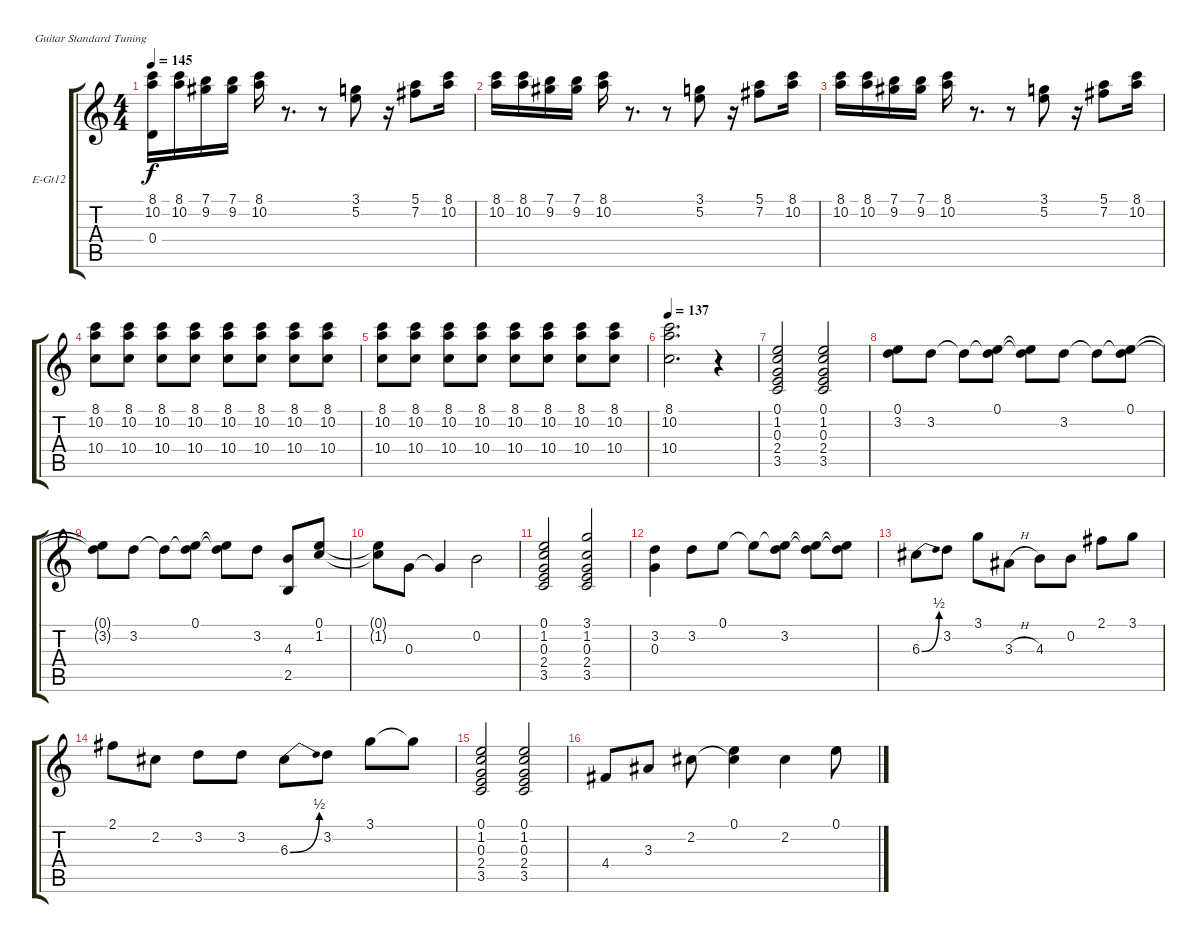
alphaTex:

\bracketExtendMode groupsimilarinstruments
\firstSystemTrackNameOrientation horizontal
\otherSystemsTrackNameOrientation horizontal
\track ("12 St. Electric Guitar" "E-Gt12") {instrument distortionguitar}
\staff {score tabs}
\tuning (E4 B3 G3 D3 A2 E2)
\ts (4 4)
\tempo 145
\clef g2
\ks c
(8.1 10.2 0.4{t}).16{dy f} (8.1 10.2).16 (7.1 9.2).16 (7.1 9.2).16 (8.1 10.2).16 r.8{d} r.8 (3.1 5.2).8 r.16 (5.1 7.2).8 (8.1 10.2).16 |
(8.1 10.2).16 (8.1 10.2).16 (7.1 9.2).16 (7.1 9.2).16 (8.1 10.2).16 r.8{d} r.8 (3.1 5.2).8 r.16 (5.1 7.2).8 (8.1 10.2).16 |
(8.1 10.2).16 (8.1 10.2).16 (7.1 9.2).16 (7.1 9.2).16 (8.1 10.2).16 r.8{d} r.8 (3.1 5.2).8 r.16 (5.1 7.2).8 (8.1 10.2).16 |
(8.1 10.2 10.4).8 (8.1 10.2 10.4).8 (8.1 10.2 10.4).8 (8.1 10.2 10.4).8 (8.1 10.2 10.4).8 (8.1 10.2 10.4).8 (8.1 10.2 10.4).8 (8.1 10.2 10.4).8 |
(8.1 10.2 10.4).8 (8.1 10.2 10.4).8 (8.1 10.2 10.4).8 (8.1 10.2 10.4).8 (8.1 10.2 10.4).8 (8.1 10.2 10.4).8 (8.1 10.2 10.4).8 (8.1 10.2 10.4).8 |
\tempo 137
(8.1 10.2 10.4).2{d} r.4 |
(0.1 1.2 0.3 2.4 3.5).2 (0.1 1.2 0.3 2.4 3.5).2 |
(0.1 3.2).8 3.2.8 3.2{t}.8 (0.1 3.2{t}).8 (0.1{t} 3.2{t}).8 3.2.8 3.2{t}.8 (0.1 3.2{t}).8 |
(0.1{t} 3.2{t}).8 3.2.8 3.2{t}.8 (0.1 3.2{t}).8 (0.1{t} 3.2{t}).8 3.2.8 (4.3 2.5).8 (0.1 1.2).8 |
(0.1{t} 1.2{t}).8 0.3.8 0.3{t}.4 0.2.2 |
(0.1 1.2 0.3 2.4 3.5).2 (3.1 1.2 0.3 2.4 3.5).2 |
(3.2 0.3).4 3.2.8 0.1.8 0.1{t}.8 (3.2 0.1{t}).8 (0.1{t} 3.2{t}).8 (0.1{t} 3.2{t}).8 |
6.3{be (bend 0 0 42.6 2)}.8 3.2.8 3.1.8 3.3{h}.8 4.3.8 0.2.8 2.1.8 3.1.8 |
2.1.8 2.2.8 3.2.8 3.2.8 6.3{be (bend 0 0 42.6 2)}.8 3.2.8 3.1.8 3.1{t}.8 |
(0.1 1.2 0.3 2.4 3.5).2 (0.1 1.2 0.3 2.4 3.5).2 |
4.4.8 3.3.8 2.2.8 (2.2{t} 0.1).4 2.2.4 0.1.8
